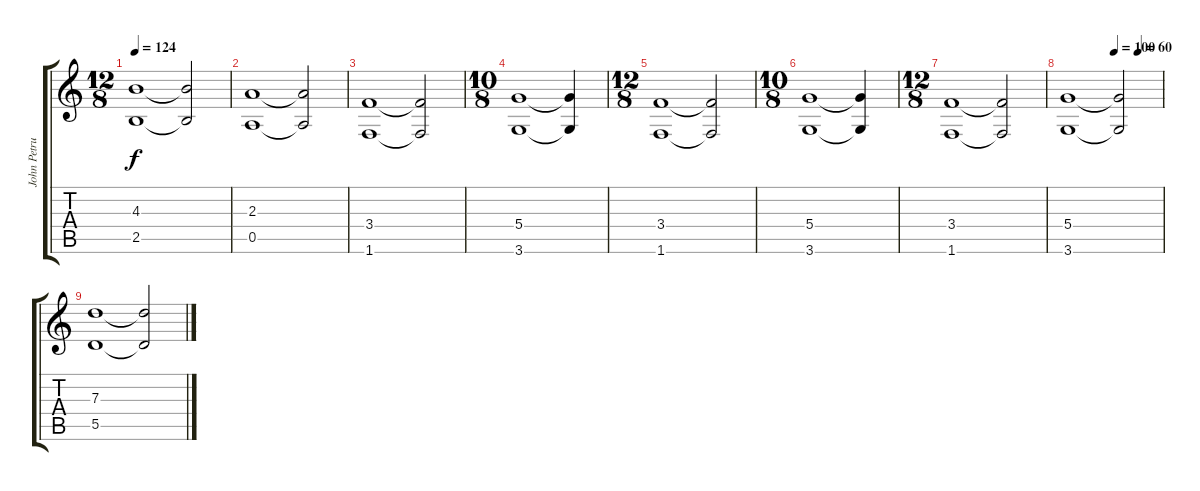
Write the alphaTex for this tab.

\track ("John Petrucci Guitar 4" "John Petru") {instrument distortionguitar}
\staff {score tabs}
\tuning (E4 B3 G3 D3 A2 E2) {hide}
\ts (12 8)
\tempo 124
\clef g2
\ks c
(4.3 2.5).1{dy f} (4.3{t} 2.5{t}).2 |
(2.3 0.5).1 (2.3{t} 0.5{t}).2 |
(3.4 1.6).1 (3.4{t} 1.6{t}).2 |
\ts (10 8)
(5.4 3.6).1 (5.4{t} 3.6{t}).4 |
\ts (12 8)
(3.4 1.6).1 (3.4{t} 1.6{t}).2 |
\ts (10 8)
(5.4 3.6).1 (5.4{t} 3.6{t}).4 |
\ts (12 8)
(3.4 1.6).1 (3.4{t} 1.6{t}).2 |
\tempo (100 0.5)
\tempo (90 0.75)
\tempo (60 0.75)
(5.4 3.6).1 (5.4{t} 3.6{t}).2 |
(7.3 5.5).1 (7.3{t} 5.5{t}).2
